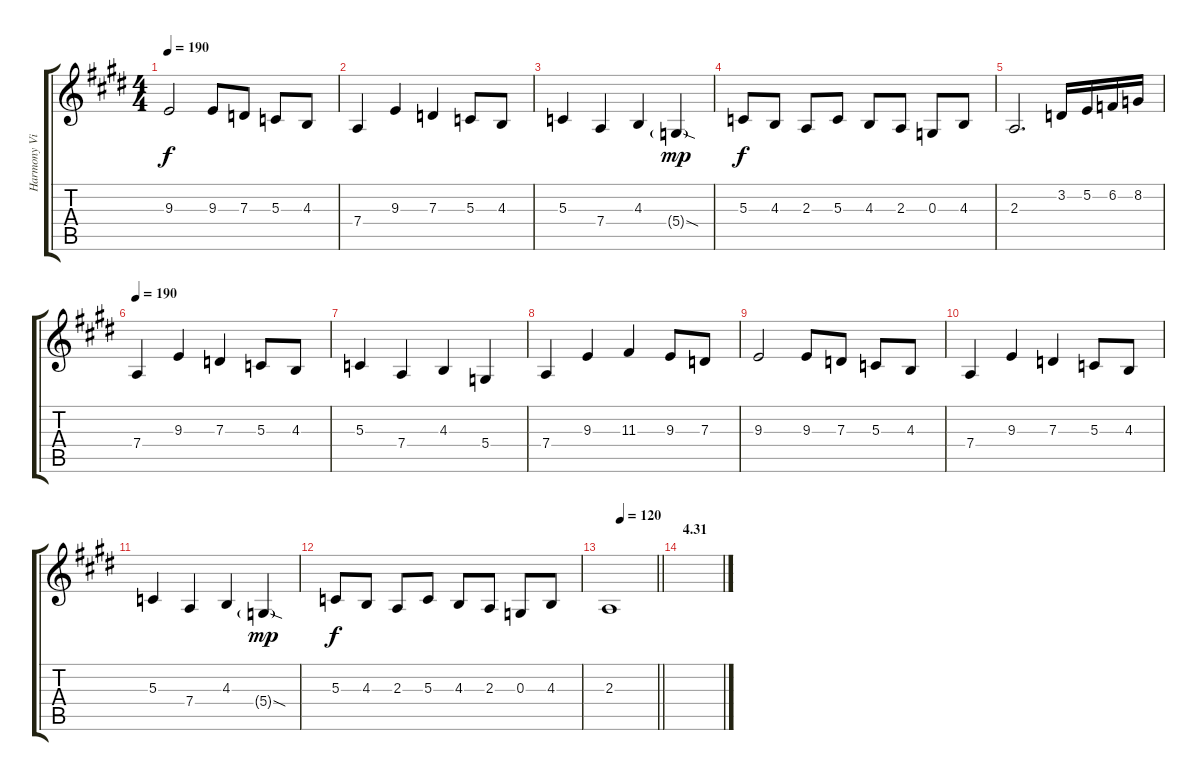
\track ("Harmony Violin" "Harmony Vi") {instrument violin}
\staff {score tabs}
\tuning (E4 B3 G3 D3 A2 E2) {hide}
\ts (4 4)
\tempo 190
\clef g2
\ks c#minor
9.3.2{dy f} 9.3.8 7.3.8 5.3.8 4.3.8 |
7.4.4{volume 12} 9.3.4 7.3.4 5.3.8 4.3.8 |
5.3.4 7.4.4 4.3.4 5.4{sod g}.4{dy mp} |
5.3.8{dy f} 4.3.8 2.3.8 5.3.8 4.3.8 2.3.8 0.3.8 4.3.8 |
2.3.2{d} 3.2.16 5.2.16 6.2.16 8.2.16 |
\tempo 190
7.4.4{volume 12} 9.3.4 7.3.4 5.3.8 4.3.8 |
5.3.4 7.4.4 4.3.4 5.4.4 |
7.4.4 9.3.4 11.3.4 9.3.8 7.3.8 |
9.3.2 9.3.8 7.3.8 5.3.8 4.3.8 |
7.4.4{volume 12} 9.3.4 7.3.4 5.3.8 4.3.8 |
5.3.4 7.4.4 4.3.4 5.4{sod g}.4{dy mp} |
5.3.8{dy f} 4.3.8 2.3.8 5.3.8 4.3.8 2.3.8 0.3.8 4.3.8 |
\tempo (120 0.25)
\barLineRight lightlight
2.3.1 |
\section ("" "4.31")
